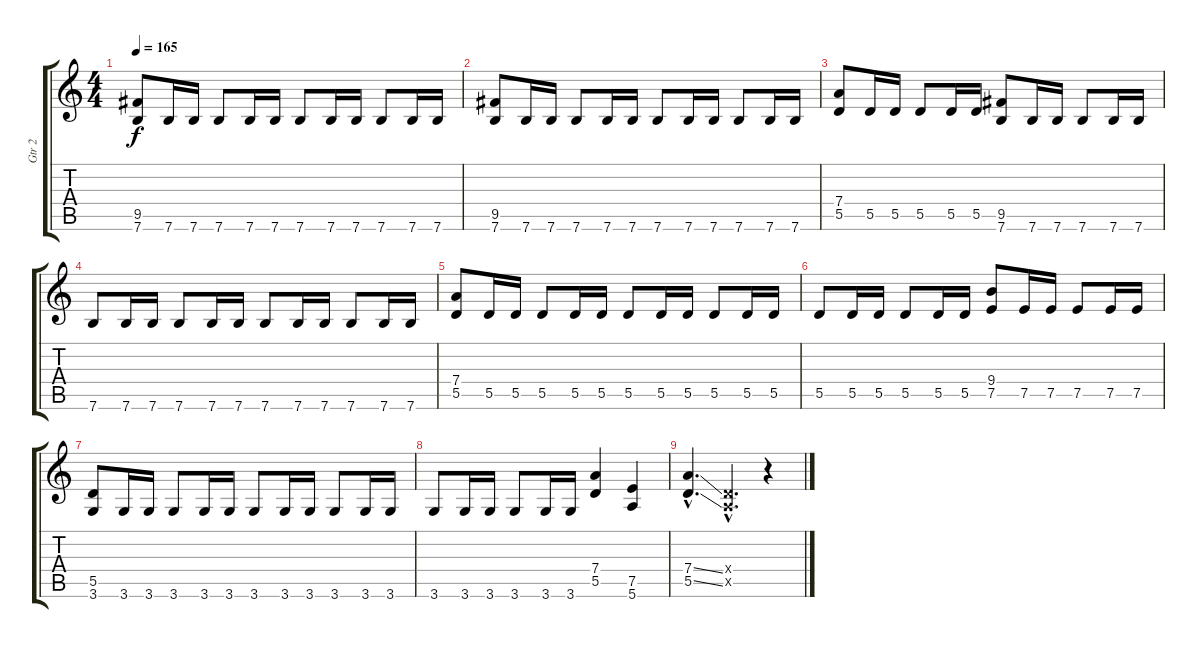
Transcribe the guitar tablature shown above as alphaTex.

\track ("Gtr 2" "Gtr 2") {instrument distortionguitar}
\staff {score tabs}
\tuning (E4 B3 G3 D3 A2 E2) {hide}
\ts (4 4)
\tempo 165
\clef g2
\ks c
(9.5 7.6).8{dy f} 7.6.16 7.6.16 7.6.8 7.6.16 7.6.16 7.6.8 7.6.16 7.6.16 7.6.8 7.6.16 7.6.16 |
(9.5 7.6).8 7.6.16 7.6.16 7.6.8 7.6.16 7.6.16 7.6.8 7.6.16 7.6.16 7.6.8 7.6.16 7.6.16 |
(7.4 5.5).8 5.5.16 5.5.16 5.5.8 5.5.16 5.5.16 (9.5 7.6).8 7.6.16 7.6.16 7.6.8 7.6.16 7.6.16 |
7.6.8 7.6.16 7.6.16 7.6.8 7.6.16 7.6.16 7.6.8 7.6.16 7.6.16 7.6.8 7.6.16 7.6.16 |
(7.4 5.5).8 5.5.16 5.5.16 5.5.8 5.5.16 5.5.16 5.5.8 5.5.16 5.5.16 5.5.8 5.5.16 5.5.16 |
5.5.8 5.5.16 5.5.16 5.5.8 5.5.16 5.5.16 (9.4 7.5).8 7.5.16 7.5.16 7.5.8 7.5.16 7.5.16 |
(5.5 3.6).8 3.6.16 3.6.16 3.6.8 3.6.16 3.6.16 3.6.8 3.6.16 3.6.16 3.6.8 3.6.16 3.6.16 |
3.6.8 3.6.16 3.6.16 3.6.8 3.6.16 3.6.16 (7.4 5.5).4 (7.5 5.6).4 |
(7.4{ss hac} 5.5{ss hac}).4{d} (0.4{hac x} 0.5{hac x}).4{d} r.4
